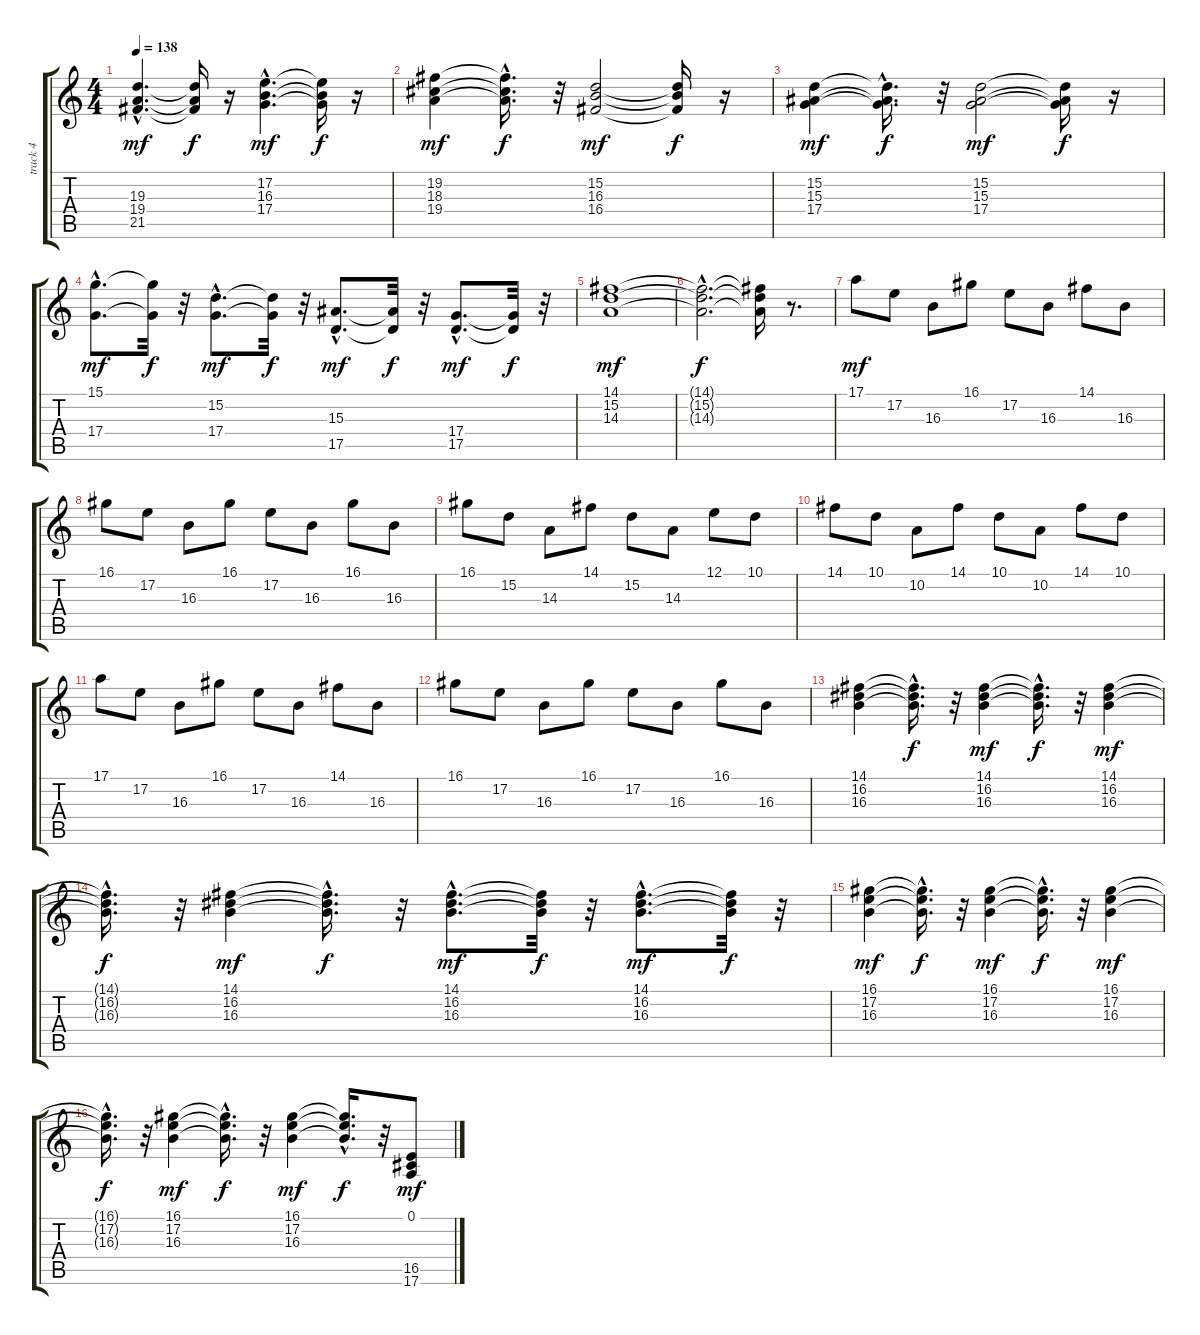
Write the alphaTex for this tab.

\track ("track 4 " "track 4 ") {instrument electricgrandpiano}
\staff {score tabs}
\tuning (E4 B3 G3 D3 A2 E2) {hide}
\ts (4 4)
\tempo 138
\clef g2
\ks c
(19.3{hac} 19.4{hac} 21.5{hac}).4{d dy mf} (19.3{t} 19.4{t} 21.5{t}).16{dy f} r.16 (17.2{hac} 16.3{hac} 17.4{hac}).4{d dy mf} (17.2{t} 16.3{t} 17.4{t}).16{dy f} r.16 |
(19.2 18.3 19.4).4{dy mf} (19.2{hac t} 18.3{hac t} 19.4{hac t}).16{d dy f} r.32 (15.2 16.3 16.4).2{dy mf} (15.2{t} 16.3{t} 16.4{t}).16{dy f} r.16 |
(15.2 15.3 17.4).4{dy mf} (15.2{hac t} 15.3{hac t} 17.4{hac t}).16{d dy f} r.32 (15.2 15.3 17.4).2{dy mf} (15.2{t} 15.3{t} 17.4{t}).16{dy f} r.16 |
(15.1{hac} 17.4{hac}).8{d dy mf} (15.1{t} 17.4{t}).32{dy f} r.32 (15.2{hac} 17.4{hac}).8{d dy mf} (15.2{t} 17.4{t}).32{dy f} r.32 (15.3{hac} 17.5{hac}).8{d dy mf} (15.3{t} 17.5{t}).32{dy f} r.32 (17.4{hac} 17.5{hac}).8{d dy mf} (17.4{t} 17.5{t}).32{dy f} r.32 |
(14.1 15.2 14.3).1{dy mf} |
(14.1{hac t} 15.2{hac t} 14.3{hac t}).2{d dy f} (14.1{t} 15.2{t} 14.3{t}).16 r.8{d} |
17.1.8{dy mf} 17.2.8 16.3.8 16.1.8 17.2.8 16.3.8 14.1.8 16.3.8 |
16.1.8 17.2.8 16.3.8 16.1.8 17.2.8 16.3.8 16.1.8 16.3.8 |
16.1.8 15.2.8 14.3.8 14.1.8 15.2.8 14.3.8 12.1.8 10.1.8 |
14.1.8 10.1.8 10.2.8 14.1.8 10.1.8 10.2.8 14.1.8 10.1.8 |
17.1.8 17.2.8 16.3.8 16.1.8 17.2.8 16.3.8 14.1.8 16.3.8 |
16.1.8 17.2.8 16.3.8 16.1.8 17.2.8 16.3.8 16.1.8 16.3.8 |
(14.1 16.2 16.3).4 (14.1{hac t} 16.2{hac t} 16.3{hac t}).16{d dy f} r.32 (14.1 16.2 16.3).4{dy mf} (14.1{hac t} 16.2{hac t} 16.3{hac t}).16{d dy f} r.32 (14.1 16.2 16.3).4{dy mf} |
(14.1{hac t} 16.2{hac t} 16.3{hac t}).16{d dy f} r.32 (14.1 16.2 16.3).4{dy mf} (14.1{hac t} 16.2{hac t} 16.3{hac t}).16{d dy f} r.32 (14.1{hac} 16.2{hac} 16.3{hac}).8{d dy mf} (14.1{t} 16.2{t} 16.3{t}).32{dy f} r.32 (14.1{hac} 16.2{hac} 16.3{hac}).8{d dy mf} (14.1{t} 16.2{t} 16.3{t}).32{dy f} r.32 |
(16.1 17.2 16.3).4{dy mf} (16.1{hac t} 17.2{hac t} 16.3{hac t}).16{d dy f} r.32 (16.1 17.2 16.3).4{dy mf} (16.1{hac t} 17.2{hac t} 16.3{hac t}).16{d dy f} r.32 (16.1 17.2 16.3).4{dy mf} |
(16.1{hac t} 17.2{hac t} 16.3{hac t}).16{d dy f} r.32 (16.1 17.2 16.3).4{dy mf} (16.1{hac t} 17.2{hac t} 16.3{hac t}).16{d dy f} r.32 (16.1 17.2 16.3).4{dy mf} (16.1{hac t} 17.2{hac t} 16.3{hac t}).16{d dy f} r.32 (0.1 16.5 17.6).8{dy mf}
